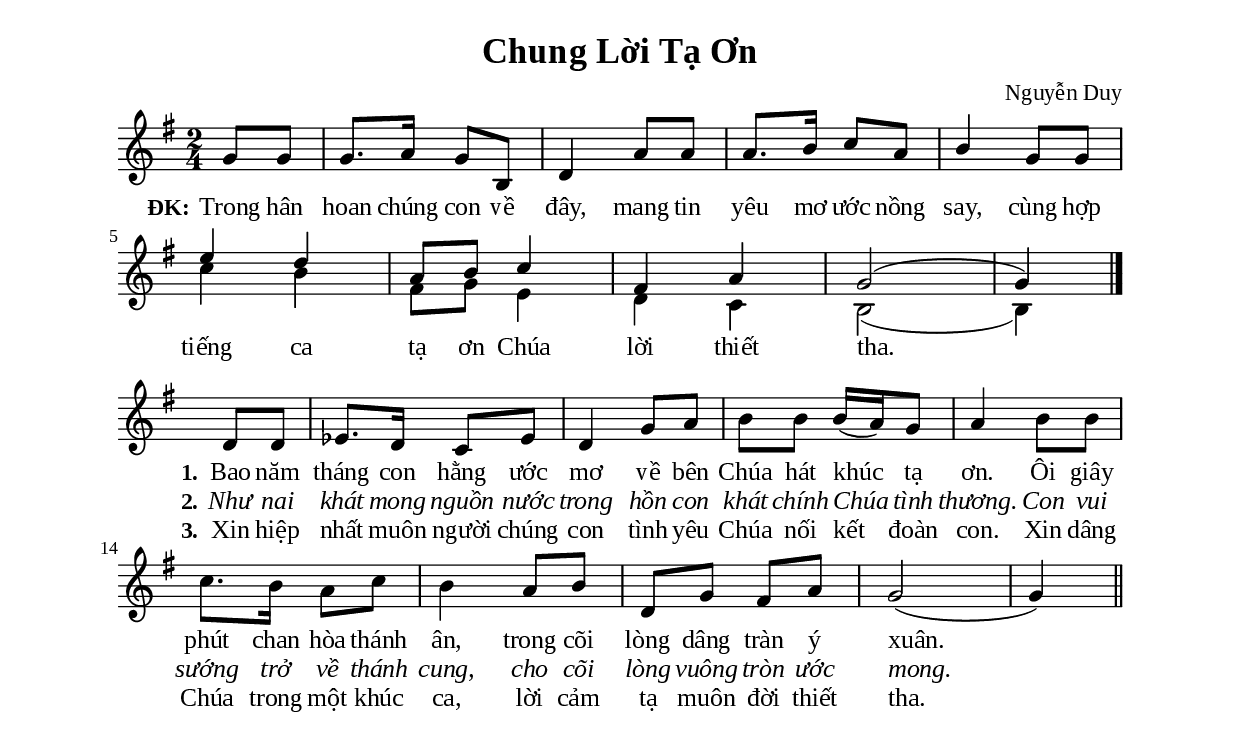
% Cài đặt chung
\version "2.20.0"
\include "english.ly"

\header {
  title = "Chung Lời Tạ Ơn"
  composer = "Nguyễn Duy"
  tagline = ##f
}

global = {
  \key g \major
  \time 2/4
}

\paper {
  #(set-paper-size "a4")
  top-margin = 15\mm
  bottom-margin = 15\mm
  left-margin = 20\mm
  right-margin = 20\mm
  indent = #0
  #(define fonts
	 (make-pango-font-tree "Liberation Serif"
	 		       "Liberation Serif"
			       "Liberation Serif"
			       (/ 20 20)))
}

inNghieng = { \override LyricText.font-shape = #'italic }

% Nhạc điệp khúc
nhacDiepKhucSop = \relative c'' {
  \partial 4 g8 g |
  g8. a16 g8 b, |
  d4 a'8 a |
  a8. b16 c8 a |
  b4 g8 g |
  e'4 d |
  a8 b c4 |
  fs, a |
  g2 ( |
  g4) \bar "|."
}

nhacDiepKhucBass = \relative c'' {
  \skip 4
  \skip 1.
  \skip 2
  c4 b |
  fs8 g e4 |
  d c |
  b2 ( |
  b4)
}

% Nhạc phiên khúc
nhacPhienKhuc = \relative c' {
  \set Score.currentBarNumber = #10
  \partial 4 d8 d |
  ef8. d16 c8 ef |
  d4 g8 a |
  b b b16 (a) g8 |
  a4 b8 b |
  c8. b16 a8 c |
  b4 a8 b |
  d, g fs a |
  g2 ( |
  g4) \bar "||"
}

% Lời điệp khúc
loiDiepKhuc = \lyricmode {
  \set stanza = #"ĐK:"
  Trong hân hoan chúng con về đây,
  mang tin yêu mơ ước nồng say,
  cùng hợp tiếng ca
  tạ ơn Chúa lời thiết tha.
}

% Lời phiên khúc
loiPhienKhucMot = \lyricmode {
  \set stanza = #"1."
  Bao năm tháng con hằng ước mơ
  về bên Chúa hát khúc tạ ơn.
  Ôi giây phút chan hòa thánh ân,
  trong cõi lòng dâng tràn ý xuân.
}

loiPhienKhucHai = \lyricmode {
  \set stanza = #"2."
  Như nai khát mong nguồn nước trong
  hồn con khát chính Chúa tình thương.
  Con vui sướng trở về thánh cung,
  cho cõi lòng vuông tròn ước mong.
}

loiPhienKhucBa = \lyricmode {
  \set stanza = #"3."
  Xin hiệp nhất muôn người chúng con
  tình yêu Chúa nối kết đoàn con.
  Xin dâng Chúa trong một khúc ca,
  lời cảm tạ muôn đời thiết tha.
}


% Dàn trang
\score {
  \new ChoirStaff <<
    \new Staff = chorus <<
      \new Voice = "sopranos" {
        \voiceOne \global \stemUp \nhacDiepKhucSop
      }
      \new Voice = "basses" {
        \voiceTwo \global \stemDown \nhacDiepKhucBass
      }
    >>
    \new Lyrics = basses
    \context Lyrics = basses \lyricsto sopranos \loiDiepKhuc
  >>
}

\score {
  \new ChoirStaff <<
    \new Staff = verses <<
      \override Staff.TimeSignature.transparent = ##t
      \new Voice = "verse" {
        \global \stemNeutral \nhacPhienKhuc
      }
    >>
    \new Lyrics \lyricsto verse \loiPhienKhucMot
    \new Lyrics \with \inNghieng \lyricsto verse \loiPhienKhucHai
    \new Lyrics \lyricsto verse \loiPhienKhucBa
  >>
}
